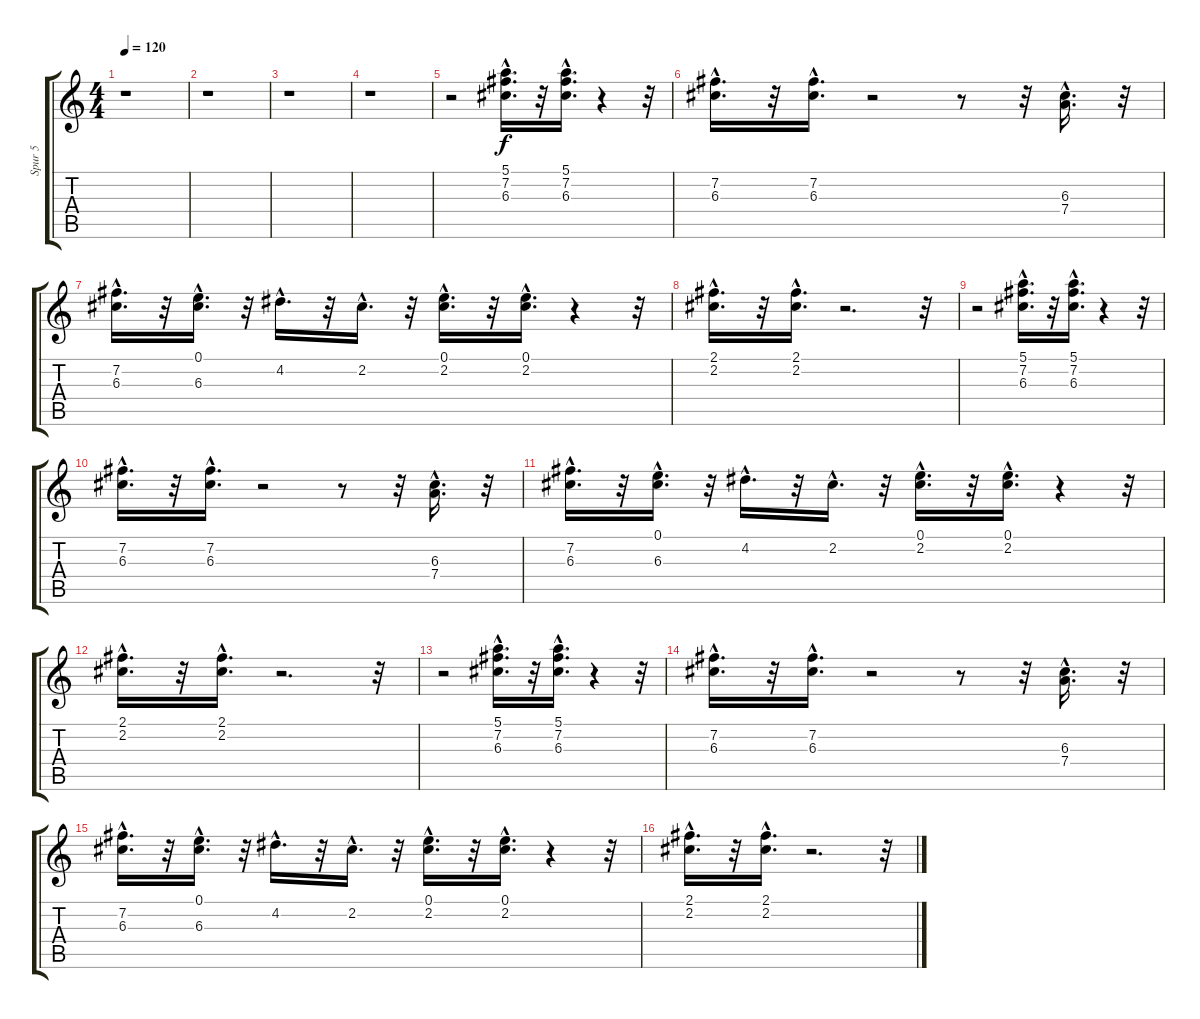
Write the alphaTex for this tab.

\track ("Spur 5" "Spur 5") {instrument electricguitarclean}
\staff {score tabs}
\tuning (E4 B3 G3 D3 A2 E2) {hide}
\ts (4 4)
\tempo 120
\clef g2
\ks c
r.1{dy f instrument electricguitarclean} |
r.1 |
r.1 |
r.1 |
r.2 (5.1{hac} 7.2{hac} 6.3{hac}).16{d} r.32 (5.1{hac} 7.2{hac} 6.3{hac}).16{d} r.4 r.32 |
(7.2{hac} 6.3{hac}).16{d} r.32 (7.2{hac} 6.3{hac}).16{d} r.2 r.8 r.32 (6.3{hac} 7.4{hac}).16{d} r.32 |
(7.2{hac} 6.3{hac}).16{d} r.32 (0.1{hac} 6.3{hac}).16{d} r.32 4.2{hac}.16{d} r.32 2.2{hac}.16{d} r.32 (0.1{hac} 2.2{hac}).16{d} r.32 (0.1{hac} 2.2{hac}).16{d} r.4 r.32 |
(2.1{hac} 2.2{hac}).16{d} r.32 (2.1{hac} 2.2{hac}).16{d} r.2{d} r.32 |
r.2 (5.1{hac} 7.2{hac} 6.3{hac}).16{d} r.32 (5.1{hac} 7.2{hac} 6.3{hac}).16{d} r.4 r.32 |
(7.2{hac} 6.3{hac}).16{d} r.32 (7.2{hac} 6.3{hac}).16{d} r.2 r.8 r.32 (6.3{hac} 7.4{hac}).16{d} r.32 |
(7.2{hac} 6.3{hac}).16{d} r.32 (0.1{hac} 6.3{hac}).16{d} r.32 4.2{hac}.16{d} r.32 2.2{hac}.16{d} r.32 (0.1{hac} 2.2{hac}).16{d} r.32 (0.1{hac} 2.2{hac}).16{d} r.4 r.32 |
(2.1{hac} 2.2{hac}).16{d} r.32 (2.1{hac} 2.2{hac}).16{d} r.2{d} r.32 |
r.2 (5.1{hac} 7.2{hac} 6.3{hac}).16{d} r.32 (5.1{hac} 7.2{hac} 6.3{hac}).16{d} r.4 r.32 |
(7.2{hac} 6.3{hac}).16{d} r.32 (7.2{hac} 6.3{hac}).16{d} r.2 r.8 r.32 (6.3{hac} 7.4{hac}).16{d} r.32 |
(7.2{hac} 6.3{hac}).16{d} r.32 (0.1{hac} 6.3{hac}).16{d} r.32 4.2{hac}.16{d} r.32 2.2{hac}.16{d} r.32 (0.1{hac} 2.2{hac}).16{d} r.32 (0.1{hac} 2.2{hac}).16{d} r.4 r.32 |
(2.1{hac} 2.2{hac}).16{d} r.32 (2.1{hac} 2.2{hac}).16{d} r.2{d} r.32
